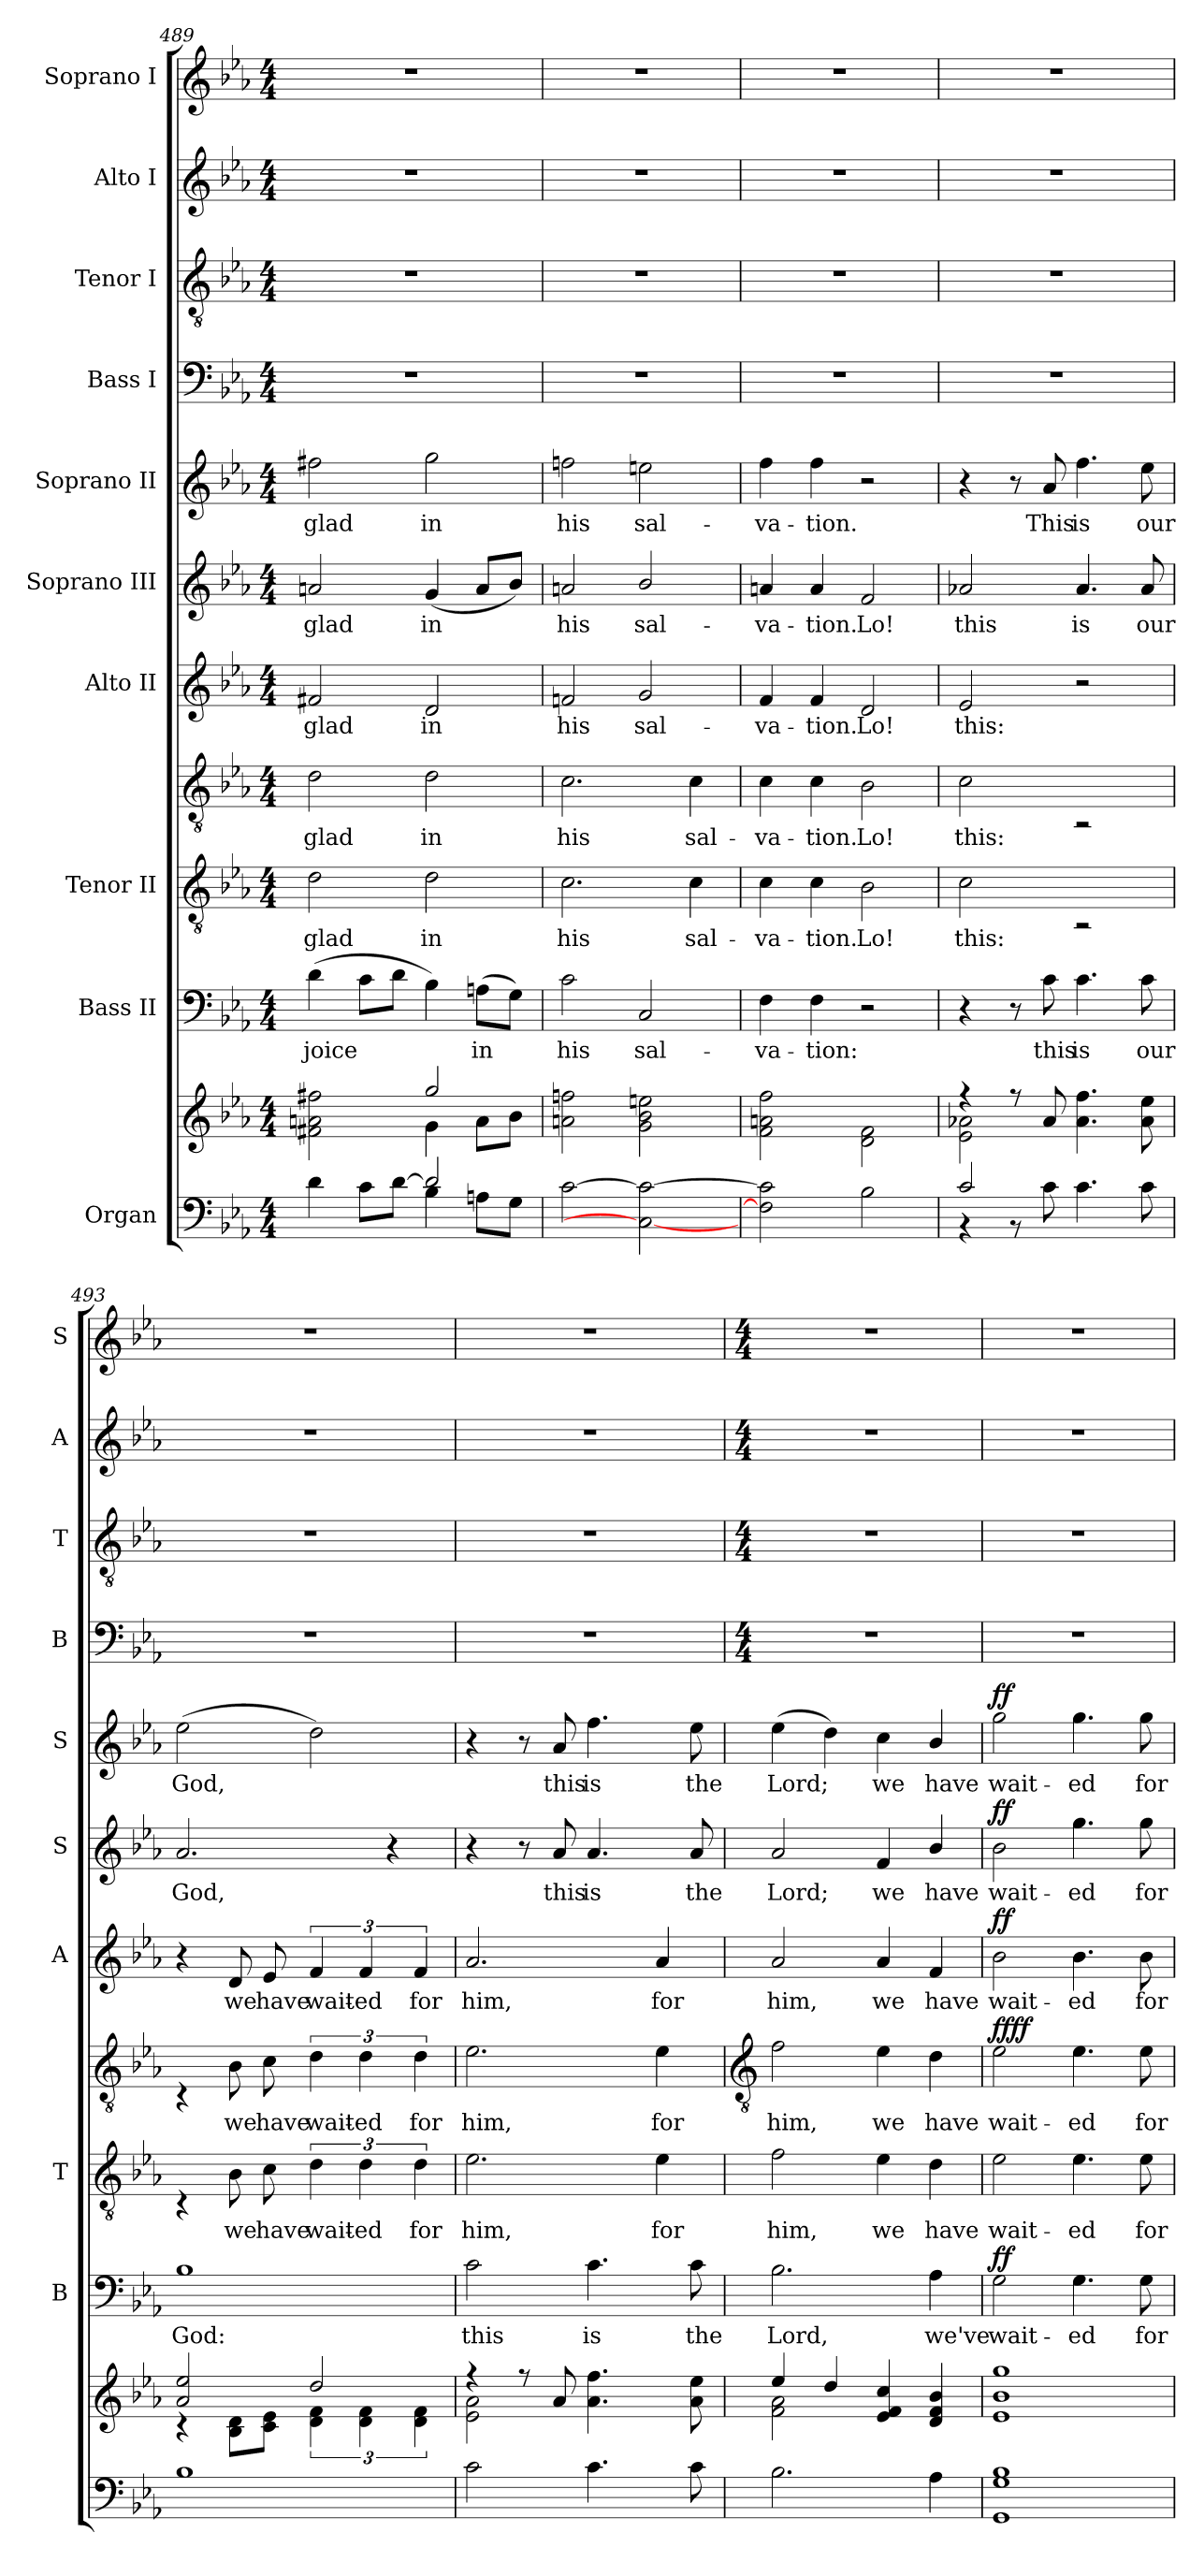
**kern	**kern	**kern	**text	**dynam	**kern	**text	**kern	**text	**dynam	**kern	**text	**dynam	**kern	**text	**dynam	**kern	**text	**dynam	**kern	**kern	**kern	**kern
*part10	*part10	*part9	*part9	*part9	*part8	*part8	*part8	*part8	*part8	*part7	*part7	*part7	*part6	*part6	*part6	*part5	*part5	*part5	*part4	*part3	*part2	*part1
*staff12	*staff11	*staff10	*staff10	*staff10	*staff9	*staff9	*staff8	*staff8	*staff8/9	*staff7	*staff7	*staff7	*staff6	*staff6	*staff6	*staff5	*staff5	*staff5	*staff4	*staff3	*staff2	*staff1
*I"Organ	*	*I"Bass II	*	*	*I"Tenor II	*	*	*	*	*I"Alto II	*	*	*I"Soprano III	*	*	*I"Soprano II	*	*	*I"Bass I	*I"Tenor I	*I"Alto I	*I"Soprano I
*	*	*I'B	*	*	*I'T	*	*	*	*	*I'A	*	*	*I'S	*	*	*I'S	*	*	*I'B	*I'T	*I'A	*I'S
!!LO:LB:g=z
*clefF4	*clefG2	*clefF4	*	*	*clefGv2	*	*clefGv2	*	*	*clefG2	*	*	*clefG2	*	*	*clefG2	*	*	*clefF4	*clefGv2	*clefG2	*clefG2
*k[b-e-a-]	*k[b-e-a-]	*k[b-e-a-]	*	*	*k[b-e-a-]	*	*k[b-e-a-]	*	*	*k[b-e-a-]	*	*	*k[b-e-a-]	*	*	*k[b-e-a-]	*	*	*k[b-e-a-]	*k[b-e-a-]	*k[b-e-a-]	*k[b-e-a-]
*E-:	*E-:	*E-:	*	*	*E-:	*	*E-:	*	*	*E-:	*	*	*E-:	*	*	*E-:	*	*	*E-:	*E-:	*E-:	*E-:
*M4/4	*M4/4	*M4/4	*	*	*M4/4	*	*M4/4	*	*	*M4/4	*	*	*M4/4	*	*	*M4/4	*	*	*M4/4	*M4/4	*M4/4	*M4/4
=489	=489	=489	=489	=489	=489	=489	=489	=489	=489	=489	=489	=489	=489	=489	=489	=489	=489	=489	=489	=489	=489	=489
*^	*^	*	*	*	*	*	*	*	*	*	*	*	*	*	*	*	*	*	*	*	*	*
!	!	!	!	!	!LO:LY:b	!	!	!LO:LY:b	!	!LO:LY:b	!	!	!LO:LY:b	!	!	!LO:LY:b	!	!	!LO:LY:b	!	!	!	!	!
4d\	2ryy	2ryy	2f#X 2an 2ff#X	(>4d	-joice	.	2d	glad	2d	glad	.	2f#X	glad	.	2an	glad	.	2ff#X	glad	.	1r	1r	1r	1r
8c\L	.	.	.	8cL	.	.	.	.	.	.	.	.	.	.	.	.	.	.	.	.	.	.	.	.
[8d\J	.	.	.	8dJ	.	.	.	.	.	.	.	.	.	.	.	.	.	.	.	.	.	.	.	.
!	!	!	!	!	!	!	!	!LO:LY:b	!	!LO:LY:b	!	!	!LO:LY:b	!	!	!LO:LY:b	!	!	!LO:LY:b	!	!	!	!	!
2d/]	4B-\	2gg/	4g\	4B-)	.	.	2d	in	2d	in	.	2d	in	.	(<4g	in	.	2gg	in	.	.	.	.	.
!	!	!	!	!	!LO:LY:b	!	!	!	!	!	!	!	!	!	!	!	!	!	!	!	!	!	!	!
.	8An\L	.	8a\L	(>8AnL	in	.	.	.	.	.	.	.	.	.	8aL	.	.	.	.	.	.	.	.	.
.	8G\J	.	8b-J	8GJ)	.	.	.	.	.	.	.	.	.	.	8b-J)	.	.	.	.	.	.	.	.	.
=490	=490	=490	=490	=490	=490	=490	=490	=490	=490	=490	=490	=490	=490	=490	=490	=490	=490	=490	=490	=490	=490	=490	=490	=490
!	!	!	!	!	!LO:LY:b	!	!	!LO:LY:b	!	!LO:LY:b	!	!	!LO:LY:b	!	!	!LO:LY:b	!	!	!LO:LY:b	!	!	!	!	!
[2c\	2ryy	1ryy	2an 2ffn	2c	his	.	2.c	his	2.c	his	.	2fn	his	.	2an	his	.	2ffn	his	.	1r	1r	1r	1r
!	!	!	!	!	!LO:LY:b	!	!	!	!	!	!	!	!LO:LY:b	!	!	!LO:LY:b	!	!	!LO:LY:b	!	!	!	!	!
2C_ 2c_	2ryy	.	2g 2b- 2een	2C	sal-	.	.	.	.	.	.	2g	sal-	.	2b-/	sal-	.	2een	sal-	.	.	.	.	.
!	!	!	!	!	!	!	!	!LO:LY:b	!	!LO:LY:b	!	!	!	!	!	!	!	!	!	!	!	!	!	!
.	.	.	.	.	.	.	4c	sal-	4c	sal-	.	.	.	.	.	.	.	.	.	.	.	.	.	.
=491	=491	=491	=491	=491	=491	=491	=491	=491	=491	=491	=491	=491	=491	=491	=491	=491	=491	=491	=491	=491	=491	=491	=491	=491
!	!	!	!	!	!LO:LY:b	!	!	!LO:LY:b	!	!LO:LY:b	!	!	!LO:LY:b	!	!	!LO:LY:b	!	!	!LO:LY:b	!	!	!	!	!
2F] 2c]	2ryy	1ryy	2f 2an 2ff	4F	-va-	.	4c	-va-	4c	-va-	.	4f	-va-	.	4an	-va-	.	4ff	-va-	.	1r	1r	1r	1r
!	!	!	!	!	!LO:LY:b	!	!	!LO:LY:b	!	!LO:LY:b	!	!	!LO:LY:b	!	!	!LO:LY:b	!	!	!LO:LY:b	!	!	!	!	!
.	.	.	.	4F	-tion:	.	4c	-tion.	4c	-tion.	.	4f	-tion.	.	4a	-tion.	.	4ff	-tion.	.	.	.	.	.
!	!	!	!	!	!	!	!	!LO:LY:b	!	!LO:LY:b	!	!	!LO:LY:b	!	!	!LO:LY:b	!	!	!	!	!	!	!	!
2B-	2ryy	.	2d 2f	2r	.	.	2B-	Lo!	2B-	Lo!	.	2d	Lo!	.	2f	Lo!	.	2r	.	.	.	.	.	.
=492	=492	=492	=492	=492	=492	=492	=492	=492	=492	=492	=492	=492	=492	=492	=492	=492	=492	=492	=492	=492	=492	=492	=492	=492
!	!	!	!	!	!	!	!	!LO:LY:b	!	!LO:LY:b	!	!	!LO:LY:b	!	!	!LO:LY:b	!	!	!	!	!	!	!	!
2c/	4r	4r	2e-\ 2a-X\	4r	.	.	2c	this:	2c	this:	.	2e-	this:	.	2a-X	this	.	4r	.	.	1r	1r	1r	1r
.	8r	8r	.	8r	.	.	.	.	.	.	.	.	.	.	.	.	.	8r	.	.	.	.	.	.
!	!	!	!	!	!LO:LY:b	!	!	!	!	!	!	!	!	!	!	!	!	!	!LO:LY:b	!	!	!	!	!
.	8c\	8a-/	.	8c	this	.	.	.	.	.	.	.	.	.	.	.	.	8a-	This	.	.	.	.	.
!	!	!	!	!	!LO:LY:b	!	!	!	!	!	!	!	!	!	!	!LO:LY:b	!	!	!LO:LY:b	!	!	!	!	!
4.c\	2ryy	2ryy	4.a- 4.ff	4.c	is	.	2rBB	.	2rBB	.	.	2r	.	.	4.a-	is	.	4.ff	is	.	.	.	.	.
!	!	!	!	!	!LO:LY:b	!	!	!	!	!	!	!	!	!	!	!LO:LY:b	!	!	!LO:LY:b	!	!	!	!	!
8c\	.	.	8a- 8ee-	8c	our	.	.	.	.	.	.	.	.	.	8a-	our	.	8ee-	our	.	.	.	.	.
=493	=493	=493	=493	=493	=493	=493	=493	=493	=493	=493	=493	=493	=493	=493	=493	=493	=493	=493	=493	=493	=493	=493	=493	=493
!	!	!	!	!	!LO:LY:b	!	!	!	!	!	!	!	!	!	!	!LO:LY:b	!	!	!LO:LY:b	!	!	!	!	!
1B-	2ryy	2a-/ 2ee-/	4r	1B-	God:	.	4rBB	.	4rBB	.	.	4r	.	.	2.a-	God,	.	(>2ee-	God,	.	1r	1r	1r	1r
!	!	!	!	!	!	!	!	!LO:LY:b	!	!LO:LY:b	!	!	!LO:LY:b	!	!	!	!	!	!	!	!	!	!	!
.	.	.	8B-\ 8d\L	.	.	.	8B-	we	8B-	we	.	8d	we	.	.	.	.	.	.	.	.	.	.	.
!	!	!	!	!	!	!	!	!LO:LY:b	!	!LO:LY:b	!	!	!LO:LY:b	!	!	!	!	!	!	!	!	!	!	!
.	.	.	8c\ 8e-\J	.	.	.	8c	have	8c	have	.	8e-	have	.	.	.	.	.	.	.	.	.	.	.
!	!	!	!	!	!	!	!	!LO:LY:b	!	!LO:LY:b	!	!	!LO:LY:b	!	!	!	!	!	!	!	!	!	!	!
.	2ryy	2dd/	6d\ 6f\	.	.	.	6d	wait-	6d	wait-	.	6f	wait-	.	.	.	.	2dd)	.	.	.	.	.	.
!	!	!	!	!	!	!	!	!LO:LY:b	!	!LO:LY:b	!	!	!LO:LY:b	!	!	!	!	!	!	!	!	!	!	!
.	.	.	6d\ 6f\	.	.	.	6d	-ed	6d	-ed	.	6f	-ed	.	.	.	.	.	.	.	.	.	.	.
.	.	.	.	.	.	.	.	.	.	.	.	.	.	.	4r	.	.	.	.	.	.	.	.	.
!	!	!	!	!	!	!	!	!LO:LY:b	!	!LO:LY:b	!	!	!LO:LY:b	!	!	!	!	!	!	!	!	!	!	!
.	.	.	6d\ 6f\	.	.	.	6d	for	6d	for	.	6f	for	.	.	.	.	.	.	.	.	.	.	.
=494	=494	=494	=494	=494	=494	=494	=494	=494	=494	=494	=494	=494	=494	=494	=494	=494	=494	=494	=494	=494	=494	=494	=494	=494
!	!	!	!	!	!LO:LY:b	!	!	!LO:LY:b	!	!LO:LY:b	!	!	!LO:LY:b	!	!	!	!	!	!	!	!	!	!	!
2c\	2ryy	4r	2e-\ 2a-\	2c	this	.	2.e-	him,	2.e-	him,	.	2.a-	him,	.	4r	.	.	4r	.	.	1r	1r	1r	1r
.	.	8r	.	.	.	.	.	.	.	.	.	.	.	.	8r	.	.	8r	.	.	.	.	.	.
!	!	!	!	!	!	!	!	!	!	!	!	!	!	!	!	!LO:LY:b	!	!	!LO:LY:b	!	!	!	!	!
.	.	8a-/	.	.	.	.	.	.	.	.	.	.	.	.	8a-	this	.	8a-	this	.	.	.	.	.
!	!	!	!	!	!LO:LY:b	!	!	!	!	!	!	!	!	!	!	!LO:LY:b	!	!	!LO:LY:b	!	!	!	!	!
4.c\	2ryy	8ryy	4.a- 4.ff	4.c	is	.	.	.	.	.	.	.	.	.	4.a-	is	.	4.ff	is	.	.	.	.	.
.	.	4.ryy	.	.	.	.	.	.	.	.	.	.	.	.	.	.	.	.	.	.	.	.	.	.
!	!	!	!	!	!	!	!	!LO:LY:b	!	!LO:LY:b	!	!	!LO:LY:b	!	!	!	!	!	!	!	!	!	!	!
.	.	.	.	.	.	.	4e-	for	4e-	for	.	4a-	for	.	.	.	.	.	.	.	.	.	.	.
!	!	!	!	!	!LO:LY:b	!	!	!	!	!	!	!	!	!	!	!LO:LY:b	!	!	!LO:LY:b	!	!	!	!	!
8c\	.	.	8a- 8ee-	8c	the	.	.	.	.	.	.	.	.	.	8a-	the	.	8ee-	the	.	.	.	.	.
!!LO:LB:g=z
=495	=495	=495	=495	=495	=495	=495	=495	=495	=495	=495	=495	=495	=495	=495	=495	=495	=495	=495	=495	=495	=495	=495	=495	=495
*	*	*	*	*	*	*	*	*	*clefGv2	*	*	*	*	*	*	*	*	*	*	*	*	*	*	*
*	*	*	*	*	*	*	*	*	*	*	*	*	*	*	*	*	*	*	*	*	*M4/4	*M4/4	*M4/4	*M4/4
!	!	!	!	!	!LO:LY:b	!	!	!LO:LY:b	!	!LO:LY:b	!	!	!LO:LY:b	!	!	!LO:LY:b	!	!	!LO:LY:b	!	!	!	!	!
2.B-\	1ryy	4ee-/	2f\ 2a-\	2.B-	Lord,	.	2f	him,	2f	him,	.	2a-	him,	.	2a-	Lord;	.	(>4ee-	Lord;	.	1r	1r	1r	1r
.	.	4dd/	.	.	.	.	.	.	.	.	.	.	.	.	.	.	.	4dd)	.	.	.	.	.	.
!	!	!	!	!	!	!	!	!LO:LY:b	!	!LO:LY:b	!	!	!LO:LY:b	!	!	!LO:LY:b	!	!	!LO:LY:b	!	!	!	!	!
.	.	4e-/ 4f/ 4cc/	2ryy	.	.	.	4e-	we	4e-	we	.	4a-	we	.	4f	we	.	4cc	we	.	.	.	.	.
!	!	!	!	!	!LO:LY:b	!	!	!LO:LY:b	!	!LO:LY:b	!	!	!LO:LY:b	!	!	!LO:LY:b	!	!	!LO:LY:b	!	!	!	!	!
4A-\	.	4d/ 4f/ 4b-/	.	4A-	we've	.	4d	have	4d	have	.	4f	have	.	4b-/	have	.	4b-/	have	.	.	.	.	.
=496	=496	=496	=496	=496	=496	=496	=496	=496	=496	=496	=496	=496	=496	=496	=496	=496	=496	=496	=496	=496	=496	=496	=496	=496
!	!	!	!	!	!LO:LY:b	!LO:DY:b	!	!LO:LY:b	!	!LO:LY:b	!LO:DY:b=2	!	!LO:LY:b	!	!	!LO:LY:b	!	!	!LO:LY:b	!	!	!	!	!
!	!	!	!	!	!	!	!	!	!	!	!LO:DY:n=1:b	!	!	!LO:DY:b	!	!	!LO:DY:b	!	!	!LO:DY:b	!	!	!	!
1GG 1G 1B-	1ryy	1e-/ 1b-/ 1gg/	1ryy	2G	wait-	ff	2e-	wait-	2e-	wait-	ff ff	2b-	wait-	ff	2b-	wait-	ff	2gg	wait-	ff	1r	1r	1r	1r
!	!	!	!	!	!LO:LY:b	!	!	!LO:LY:b	!	!LO:LY:b	!	!	!LO:LY:b	!	!	!LO:LY:b	!	!	!LO:LY:b	!	!	!	!	!
.	.	.	.	4.G	-ed	.	4.e-	-ed	4.e-	-ed	.	4.b-	-ed	.	4.gg	-ed	.	4.gg	-ed	.	.	.	.	.
!	!	!	!	!	!LO:LY:b	!	!	!LO:LY:b	!	!LO:LY:b	!	!	!LO:LY:b	!	!	!LO:LY:b	!	!	!LO:LY:b	!	!	!	!	!
.	.	.	.	8G	for	.	8e-	for	8e-	for	.	8b-	for	.	8gg	for	.	8gg	for	.	.	.	.	.
*v	*v	*	*	*	*	*	*	*	*	*	*	*	*	*	*	*	*	*	*	*	*	*	*	*
*	*v	*v	*	*	*	*	*	*	*	*	*	*	*	*	*	*	*	*	*	*	*	*	*
=	=	=	=	=	=	=	=	=	=	=	=	=	=	=	=	=	=	=	=	=	=	=
*-	*-	*-	*-	*-	*-	*-	*-	*-	*-	*-	*-	*-	*-	*-	*-	*-	*-	*-	*-	*-	*-	*-
